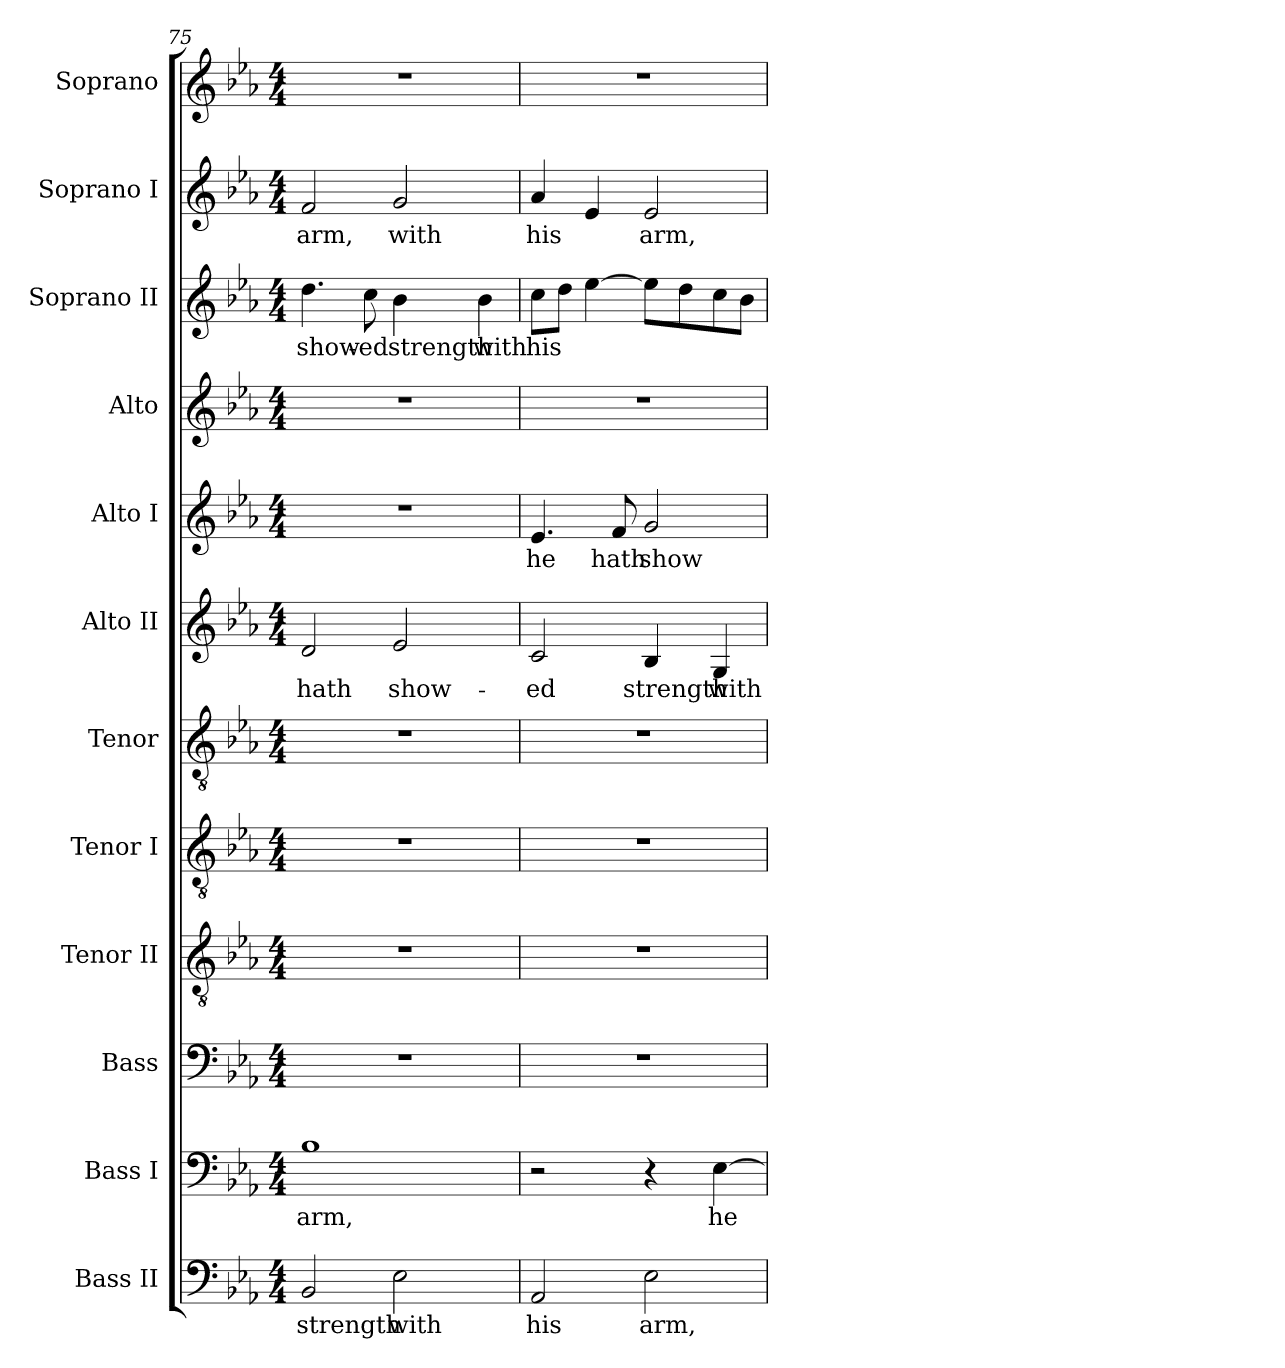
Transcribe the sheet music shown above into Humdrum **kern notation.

**kern	**text	**kern	**text	**kern	**kern	**kern	**kern	**kern	**text	**kern	**text	**kern	**kern	**text	**kern	**text	**kern
*part12	*part12	*part11	*part11	*part10	*part9	*part8	*part7	*part6	*part6	*part5	*part5	*part4	*part3	*part3	*part2	*part2	*part1
*staff12	*staff12	*staff11	*staff11	*staff10	*staff9	*staff8	*staff7	*staff6	*staff6	*staff5	*staff5	*staff4	*staff3	*staff3	*staff2	*staff2	*staff1
*I"Bass II	*	*I"Bass I	*	*I"Bass	*I"Tenor II	*I"Tenor I	*I"Tenor	*I"Alto II	*	*I"Alto I	*	*I"Alto	*I"Soprano II	*	*I"Soprano I	*	*I"Soprano
*I'BII	*	*I'BI	*	*I'B	*I'TII	*I'TI	*I'T	*I'AII	*	*I'AI	*	*I'A	*I'SII	*	*I'SI	*	*I'S
*clefF4	*	*clefF4	*	*clefF4	*clefGv2	*clefGv2	*clefGv2	*clefG2	*	*clefG2	*	*clefG2	*clefG2	*	*clefG2	*	*clefG2
*ITrd7c12	*	*	*	*ITrd7c12	*ITrd7c12	*ITrd7c12	*ITrd7c12	*	*	*	*	*	*	*	*	*	*
*k[b-e-a-]	*	*k[b-e-a-]	*	*k[b-e-a-]	*k[b-e-a-]	*k[b-e-a-]	*k[b-e-a-]	*k[b-e-a-]	*	*k[b-e-a-]	*	*k[b-e-a-]	*k[b-e-a-]	*	*k[b-e-a-]	*	*k[b-e-a-]
*E-:	*	*E-:	*	*E-:	*E-:	*E-:	*E-:	*E-:	*	*E-:	*	*E-:	*E-:	*	*E-:	*	*E-:
*M4/4	*	*M4/4	*	*M4/4	*M4/4	*M4/4	*M4/4	*M4/4	*	*M4/4	*	*M4/4	*M4/4	*	*M4/4	*	*M4/4
=75	=75	=75	=75	=75	=75	=75	=75	=75	=75	=75	=75	=75	=75	=75	=75	=75	=75
!	!LO:LY:b:color=#000000	!	!	!	!	!	!	!	!	!	!	!	!	!	!	!	!
!	!	!	!LO:LY:b:color=#000000	!	!	!	!	!	!	!	!	!	!	!	!	!	!
!	!	!	!	!	!	!	!	!	!LO:LY:b:color=#000000	!	!	!	!	!	!	!	!
!	!	!	!	!	!	!	!	!	!	!	!	!	!	!LO:LY:b:color=#000000	!	!	!
!	!	!	!	!	!	!	!	!	!	!	!	!	!	!	!	!LO:LY:b:color=#000000	!
2BBB-i/	strength	1B-i	arm,	1r	1r	1r	1r	2di/	hath	1r	.	1r	4.ddi\	show-	2fi/	arm,	1r
!	!	!	!	!	!	!	!	!	!	!	!	!	!	!LO:LY:b:color=#000000	!	!	!
.	.	.	.	.	.	.	.	.	.	.	.	.	8cci\	-ed	.	.	.
!	!LO:LY:b:color=#000000	!	!	!	!	!	!	!	!	!	!	!	!	!	!	!	!
!	!	!	!	!	!	!	!	!	!LO:LY:b:color=#000000	!	!	!	!	!	!	!	!
!	!	!	!	!	!	!	!	!	!	!	!	!	!	!LO:LY:b:color=#000000	!	!	!
!	!	!	!	!	!	!	!	!	!	!	!	!	!	!	!	!LO:LY:b:color=#000000	!
2EE-i\	with	.	.	.	.	.	.	2e-i/	show-	.	.	.	4b-i\	strength	2gi/	with	.
!	!	!	!	!	!	!	!	!	!	!	!	!	!	!LO:LY:b:color=#000000	!	!	!
.	.	.	.	.	.	.	.	.	.	.	.	.	4b-i\	with	.	.	.
=76	=76	=76	=76	=76	=76	=76	=76	=76	=76	=76	=76	=76	=76	=76	=76	=76	=76
!	!LO:LY:b:color=#000000	!	!	!	!	!	!	!	!	!	!	!	!	!	!	!	!
!	!	!	!	!	!	!	!	!	!LO:LY:b:color=#000000	!	!	!	!	!	!	!	!
!	!	!	!	!	!	!	!	!	!	!	!LO:LY:b:color=#000000	!	!	!	!	!	!
!	!	!	!	!	!	!	!	!	!	!	!	!	!	!LO:LY:b:color=#000000	!	!	!
!	!	!	!	!	!	!	!	!	!	!	!	!	!	!	!	!LO:LY:b:color=#000000	!
2AAA-i/	his	2r	.	1r	1r	1r	1r	2ci/	-ed	4.e-i/	he	1r	8cci\L	his	4a-i/	his	1r
.	.	.	.	.	.	.	.	.	.	.	.	.	8ddi\J	.	.	.	.
.	.	.	.	.	.	.	.	.	.	.	.	.	[>4ee-i\	.	4e-i/	.	.
!	!	!	!	!	!	!	!	!	!	!	!LO:LY:b:color=#000000	!	!	!	!	!	!
.	.	.	.	.	.	.	.	.	.	8fi/	hath	.	.	.	.	.	.
!	!LO:LY:b:color=#000000	!	!	!	!	!	!	!	!	!	!	!	!	!	!	!	!
!	!	!	!	!	!	!	!	!	!LO:LY:b:color=#000000	!	!	!	!	!	!	!	!
!	!	!	!	!	!	!	!	!	!	!	!LO:LY:b:color=#000000	!	!	!	!	!	!
!	!	!	!	!	!	!	!	!	!	!	!	!	!	!	!	!LO:LY:b:color=#000000	!
2EE-i\	arm,	4r	.	.	.	.	.	4B-i/	strength	2gi/	show-	.	8ee-i\L]	.	2e-i/	arm,	.
.	.	.	.	.	.	.	.	.	.	.	.	.	8ddi\	.	.	.	.
!	!	!	!LO:LY:b:color=#000000	!	!	!	!	!	!	!	!	!	!	!	!	!	!
!	!	!	!	!	!	!	!	!	!LO:LY:b:color=#000000	!	!	!	!	!	!	!	!
.	.	[>4E-i\	he	.	.	.	.	4Gi/	with	.	.	.	8cci\	.	.	.	.
.	.	.	.	.	.	.	.	.	.	.	.	.	8b-i\J	.	.	.	.
=	=	=	=	=	=	=	=	=	=	=	=	=	=	=	=	=	=
*-	*-	*-	*-	*-	*-	*-	*-	*-	*-	*-	*-	*-	*-	*-	*-	*-	*-
